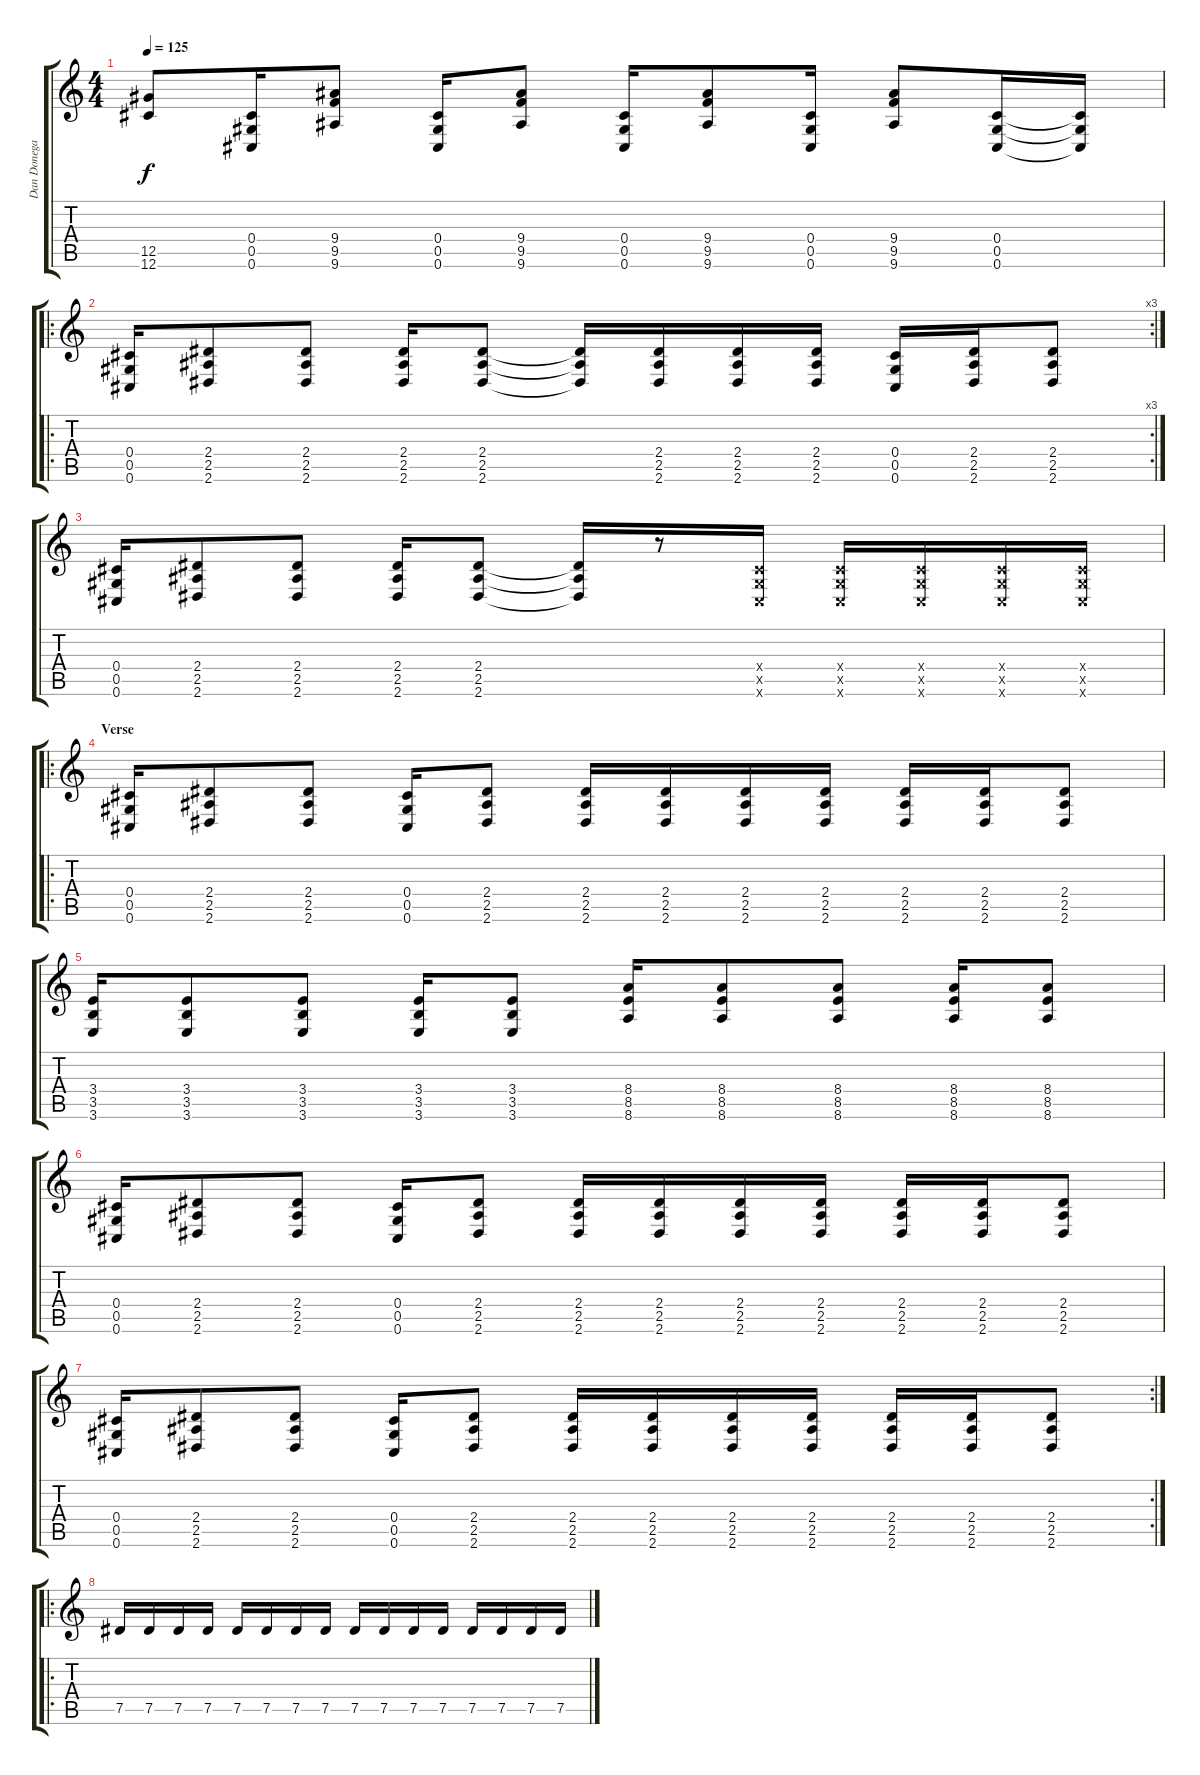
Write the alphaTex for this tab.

\track ("Dan Donegan" "Dan Donega") {instrument distortionguitar}
\staff {score tabs}
\tuning (Eb4 Bb3 Gb3 Db3 Ab2 Db2) {hide}
\ts (4 4)
\tempo 125
\clef g2
\ks c
(12.5{t} 12.6).8{dy f} (0.4 0.5 0.6).16 (9.4 9.5 9.6).8 (0.4 0.5 0.6).16 (9.4 9.5 9.6).8 (0.4 0.5 0.6).16 (9.4 9.5 9.6).8 (0.4 0.5 0.6).16 (9.4 9.5 9.6).8 (0.4 0.5 0.6).16 (0.4{t} 0.5{t} 0.6{t}).16 |
\ro
\rc 3
(0.4 0.5 0.6).16 (2.4 2.5 2.6).8 (2.4 2.5 2.6).8 (2.4 2.5 2.6).16 (2.4 2.5 2.6).8 (2.4{t} 2.5{t} 2.6{t}).16 (2.4 2.5 2.6).16 (2.4 2.5 2.6).16 (2.4 2.5 2.6).16 (0.4 0.5 0.6).16 (2.4 2.5 2.6).16 (2.4 2.5 2.6).8 |
(0.4 0.5 0.6).16 (2.4 2.5 2.6).8 (2.4 2.5 2.6).8 (2.4 2.5 2.6).16 (2.4 2.5 2.6).8 (2.4{t} 2.5{t} 2.6{t}).16 r.8 (0.4{x} 0.5{x} 0.6{x}).16 (0.4{x} 0.5{x} 0.6{x}).16 (0.4{x} 0.5{x} 0.6{x}).16 (0.4{x} 0.5{x} 0.6{x}).16 (0.4{x} 0.5{x} 0.6{x}).16 |
\ro
\section ("" "Verse")
(0.4 0.5 0.6).16 (2.4 2.5 2.6).8 (2.4 2.5 2.6).8 (0.4 0.5 0.6).16 (2.4 2.5 2.6).8 (2.4 2.5 2.6).16 (2.4 2.5 2.6).16 (2.4 2.5 2.6).16 (2.4 2.5 2.6).16 (2.4 2.5 2.6).16 (2.4 2.5 2.6).16 (2.4 2.5 2.6).8 |
(3.4 3.5 3.6).16 (3.4 3.5 3.6).8 (3.4 3.5 3.6).8 (3.4 3.5 3.6).16 (3.4 3.5 3.6).8 (8.4 8.5 8.6).16 (8.4 8.5 8.6).8 (8.4 8.5 8.6).8 (8.4 8.5 8.6).16 (8.4 8.5 8.6).8 |
(0.4 0.5 0.6).16 (2.4 2.5 2.6).8 (2.4 2.5 2.6).8 (0.4 0.5 0.6).16 (2.4 2.5 2.6).8 (2.4 2.5 2.6).16 (2.4 2.5 2.6).16 (2.4 2.5 2.6).16 (2.4 2.5 2.6).16 (2.4 2.5 2.6).16 (2.4 2.5 2.6).16 (2.4 2.5 2.6).8 |
\rc 2
(0.4 0.5 0.6).16 (2.4 2.5 2.6).8 (2.4 2.5 2.6).8 (0.4 0.5 0.6).16 (2.4 2.5 2.6).8 (2.4 2.5 2.6).16 (2.4 2.5 2.6).16 (2.4 2.5 2.6).16 (2.4 2.5 2.6).16 (2.4 2.5 2.6).16 (2.4 2.5 2.6).16 (2.4 2.5 2.6).8 |
\ro
7.5.16 7.5.16 7.5.16 7.5.16 7.5.16 7.5.16 7.5.16 7.5.16 7.5.16 7.5.16 7.5.16 7.5.16 7.5.16 7.5.16 7.5.16 7.5.16
